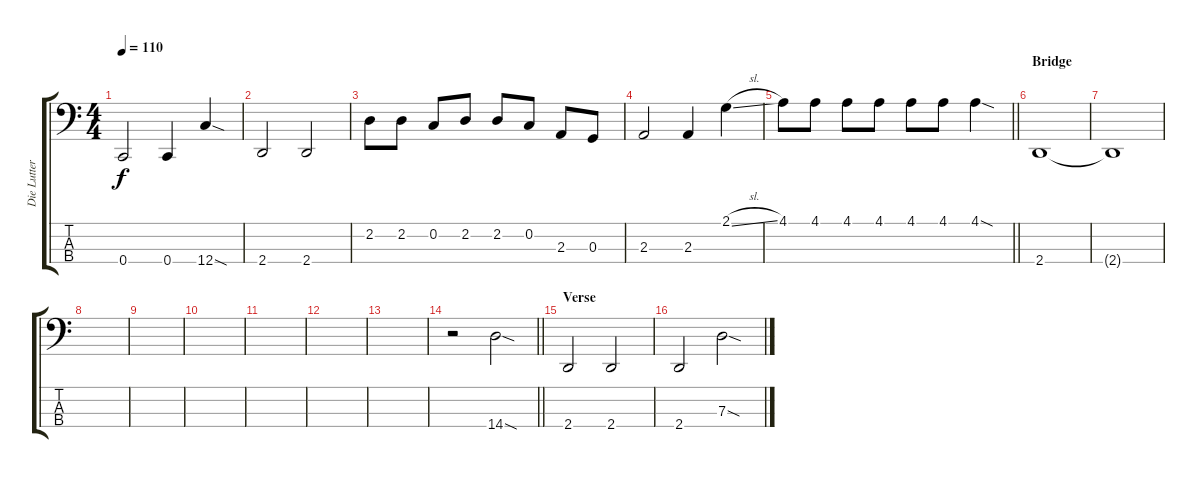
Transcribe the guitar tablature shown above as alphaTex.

\track ("Die Lutter" "Die Lutter") {instrument electricbasspick}
\staff {score tabs}
\tuning (F2 C2 G1 C1) {hide}
\ts (4 4)
\tempo 110
\clef f4
\ks c
0.4.2{dy f} 0.4.4 12.4{sod}.4 |
2.4.2 2.4.2 |
2.2.8 2.2.8 0.2.8 2.2.8 2.2.8 0.2.8 2.3.8 0.3.8 |
2.3.2 2.3.4 2.1{sl}.4 |
\barLineRight lightlight
4.1.8 4.1.8 4.1.8 4.1.8 4.1.8 4.1.8 4.1{sod}.4 |
\section ("" "Bridge")
2.4.1{volume 0} |
2.4{t}.1 |
|
|
|
|
|
|
\barLineRight lightlight
r.2{volume 13} 14.4{sod}.2 |
\section ("" "Verse")
2.4.2 2.4.2 |
2.4.2 7.3{sod}.2
